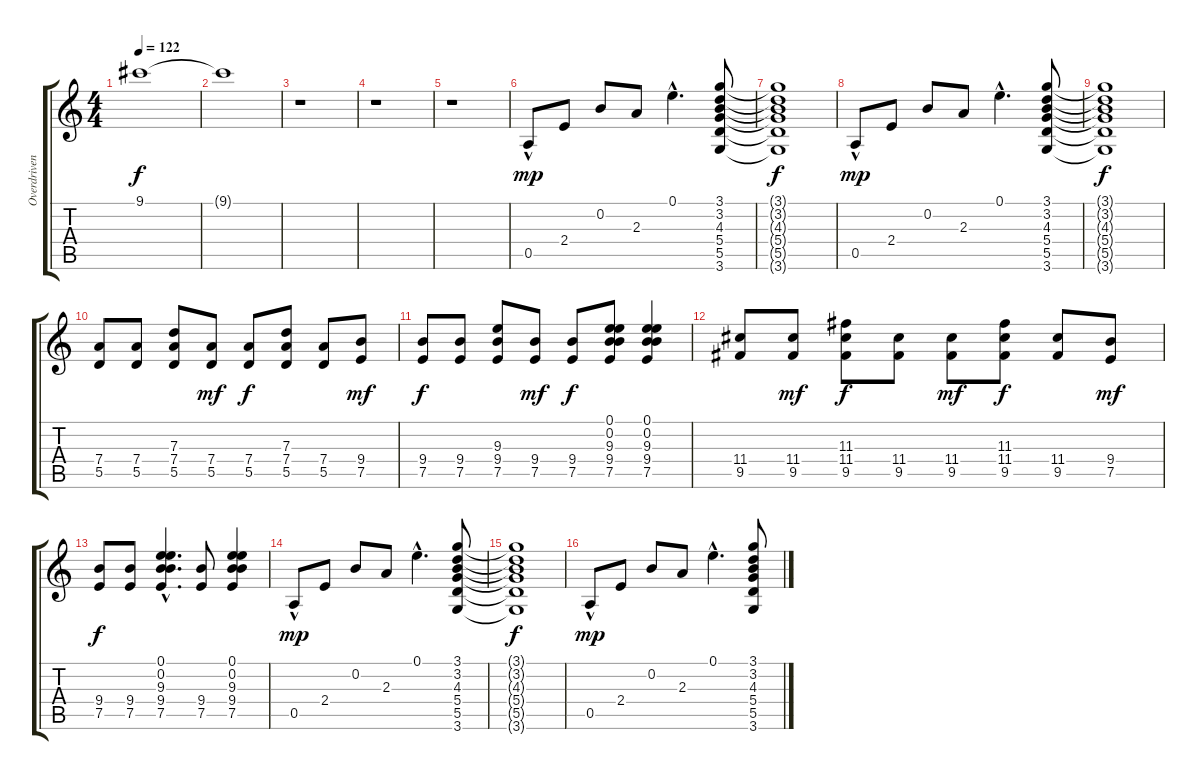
\track ("Overdriven Guitar" "Overdriven") {instrument overdrivenguitar}
\staff {score tabs}
\tuning (E4 B3 G3 D3 A2 E2) {hide}
\ts (4 4)
\tempo 122
\clef g2
\ks c
9.1{t}.1{dy f} |
9.1{t}.1 |
r.1 |
r.1 |
r.1 |
0.5{hac}.8{dy mp} 2.4.8 0.2.8 2.3.8 0.1{hac}.4{d} (3.1 3.2 4.3 5.4 5.5 3.6).8 |
(3.1{t} 3.2{t} 4.3{t} 5.4{t} 5.5{t} 3.6{t}).1{dy f} |
0.5{hac}.8{dy mp} 2.4.8 0.2.8 2.3.8 0.1{hac}.4{d} (3.1 3.2 4.3 5.4 5.5 3.6).8 |
(3.1{t} 3.2{t} 4.3{t} 5.4{t} 5.5{t} 3.6{t}).1{dy f} |
(7.4 5.5).8 (7.4 5.5).8 (7.3 7.4 5.5).8 (7.4 5.5).8{dy mf} (7.4 5.5).8{dy f} (7.3 7.4 5.5).8 (7.4 5.5).8 (9.4 7.5).8{dy mf} |
(9.4 7.5).8{dy f} (9.4 7.5).8 (9.3 9.4 7.5).8 (9.4 7.5).8{dy mf} (9.4 7.5).8{dy f} (0.1 0.2 9.3 9.4 7.5).8 (0.1 0.2 9.3 9.4 7.5).4 |
(11.4 9.5).8 (11.4 9.5).8{dy mf} (11.3 11.4 9.5).8{dy f} (11.4 9.5).8 (11.4 9.5).8{dy mf} (11.3 11.4 9.5).8{dy f} (11.4 9.5).8 (9.4 7.5).8{dy mf} |
(9.4 7.5).8{dy f} (9.4 7.5).8 (0.1{hac} 0.2{hac} 9.3{hac} 9.4{hac} 7.5{hac}).4{d} (9.4 7.5).8 (0.1 0.2 9.3 9.4 7.5).4 |
0.5{hac}.8{dy mp} 2.4.8 0.2.8 2.3.8 0.1{hac}.4{d} (3.1 3.2 4.3 5.4 5.5 3.6).8 |
(3.1{t} 3.2{t} 4.3{t} 5.4{t} 5.5{t} 3.6{t}).1{dy f} |
0.5{hac}.8{dy mp} 2.4.8 0.2.8 2.3.8 0.1{hac}.4{d} (3.1 3.2 4.3 5.4 5.5 3.6).8
